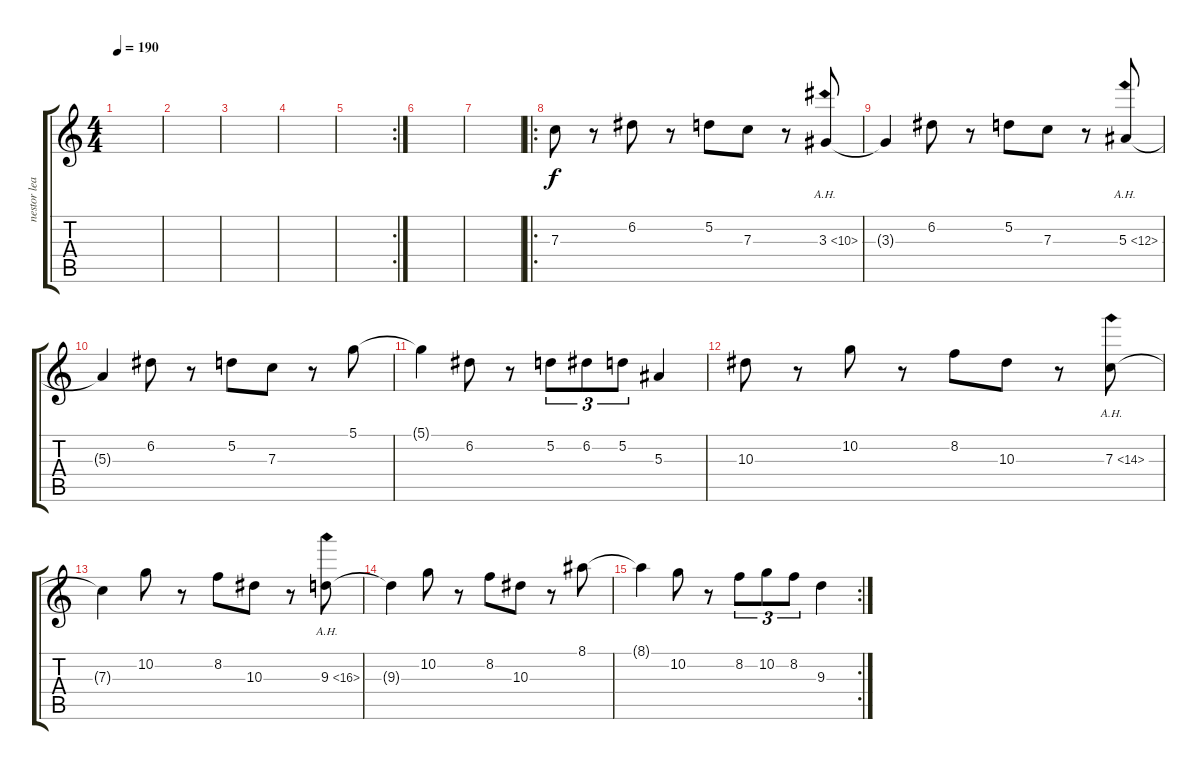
\track ("nestor lead" "nestor lea") {instrument distortionguitar}
\staff {score tabs}
\tuning (D4 A3 F3 C3 G2 C2) {hide}
\ts (4 4)
\tempo 190
\clef g2
\ks c
|
|
|
|
\rc 2
|
|
|
\ro
7.3.8 r.8 6.2.8 r.8 5.2.8 7.3.8 r.8 3.3{ah 7}.8 |
3.3{t}.4 6.2.8 r.8 5.2.8 7.3.8 r.8 5.3{ah 7}.8 |
5.3{t}.4 6.2.8 r.8 5.2.8 7.3.8 r.8 5.1.8 |
5.1{t}.4 6.2.8 r.8 5.2.8{tu (3 2)} 6.2.8{tu (3 2)} 5.2.8{tu (3 2)} 5.3.4 |
10.3.8 r.8 10.2.8 r.8 8.2.8 10.3.8 r.8 7.3{ah 7}.8 |
7.3{t}.4 10.2.8 r.8 8.2.8 10.3.8 r.8 9.3{ah 7}.8 |
9.3{t}.4 10.2.8 r.8 8.2.8 10.3.8 r.8 8.1.8 |
\rc 2
8.1{t}.4 10.2.8 r.8 8.2.8{tu (3 2)} 10.2.8{tu (3 2)} 8.2.8{tu (3 2)} 9.3.4
